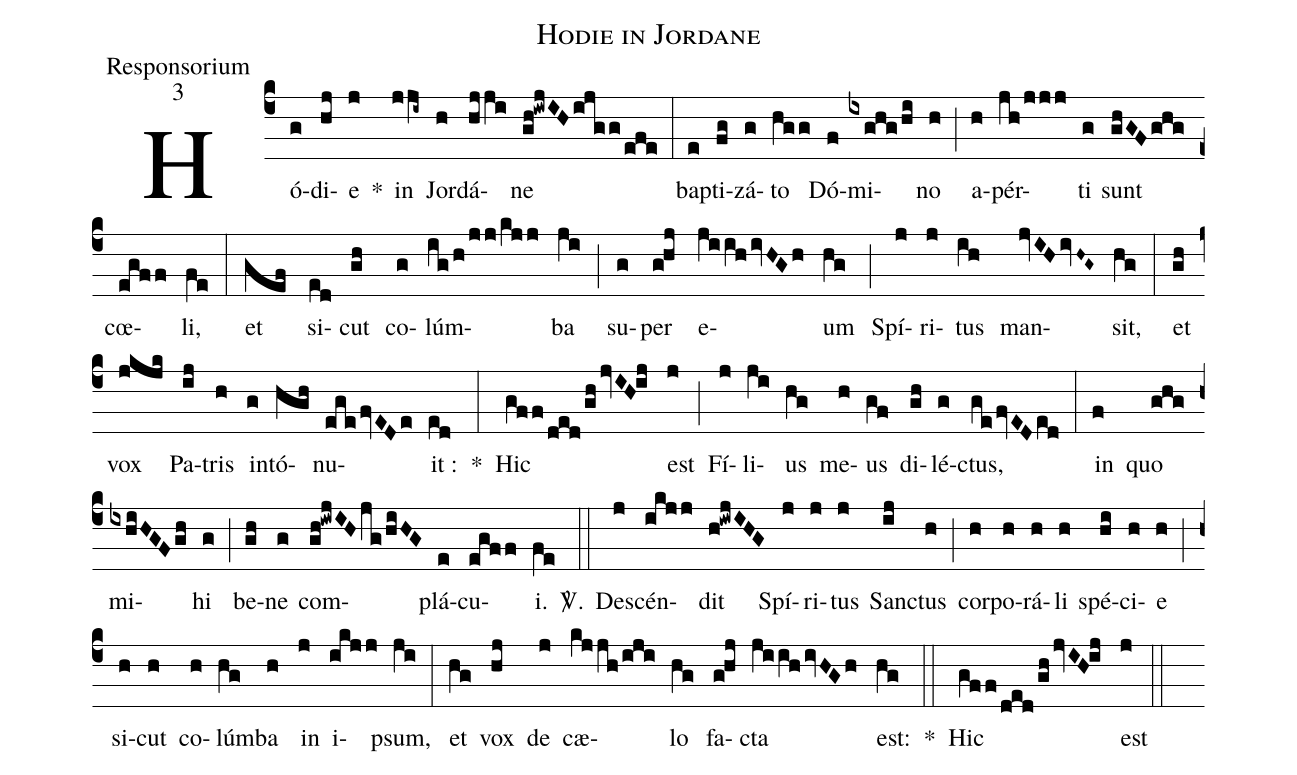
name:Hodie in Jordane;
office-part:Responsorium;
mode:3;
%%
(c4)Hó(g)di(hj)e(j) *() in(jji~) Jor(h)dá(hjji)ne(gh!iwjIH/ijgg/efe) (:) bap(e)ti(fg)zá(g)to(hgg) Dó(f)mi(ixghg/hi)no(h) (;)
a(h)pér(jh/jjj)ti(g) sunt(ghGFghg) cœ(egff)li,(fe) (:) et(gef) si(ed)cut(gh) co(g)lúm(ig/h/jj/kjj)ba(ji) (;) su(g)per(ghj) e(ji/ih/ivHGh)um(hg) (;) Spí(j)ri(j)tus(ih) man(jvIHivH~G~)sit,(hg) (:)
et(gh) vox(jkjk) Pa(ij)tris(h) in(g)tó(hgh)nu(ege/fvEDe)it :(ed) *(:) Hic(gff/ded/ghjvIH!ij) est(j) (;) Fí(j)li(ji)us(hg) me(h)us(gf) di(gh)lé(g)ctus,(ge/fvED/ed) (:) in(f) quo(ghg) mi(ixhiHGFgh)hi(g) (;) be(gh)ne(g) com(gh!iwjIHjg/hiHG)plá(e)cu(egff)i.(fe)
<sp>V/</sp>.(::) De(j)scén(ikjj)dit(h!iwjIHG) Spí(j)ri(j)tus(j) San(ij)ctus(h) (;) cor(h)po(h)rá(h)li(h) spé(hi)ci(h)e(h) (;) si(h)cut(h) co(h)lúm(hg)ba(h) in(j) i(ikjj)psum,(ji) (:) et(hg) vox(hj) de(j) cæ(kjjh/iji)lo(hg) fa(ghj)cta(jiih/ivHGh) est:(hg) *(::) Hic(gff/ded/ghjvIH!ij) est(j) (::)
